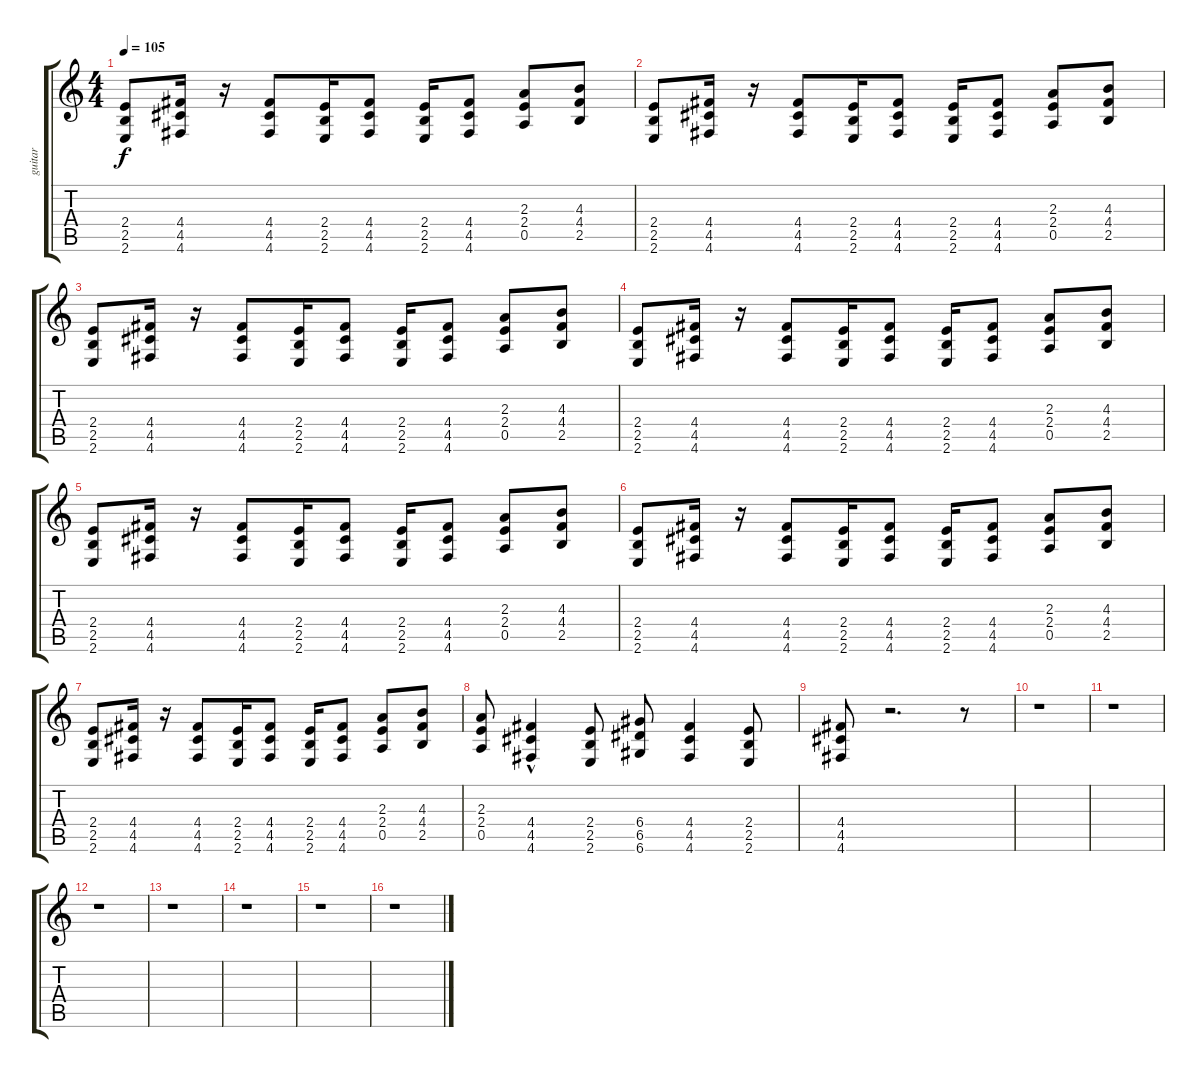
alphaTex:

\track ("guitar" "guitar") {instrument distortionguitar}
\staff {score tabs}
\tuning (E4 B3 G3 D3 A2 D2) {hide}
\ts (4 4)
\tempo 105
\clef g2
\ks c
(2.4 2.5 2.6).8{dy f} (4.4 4.5 4.6).16 r.16 (4.4 4.5 4.6).8 (2.4 2.5 2.6).16 (4.4 4.5 4.6).8 (2.4 2.5 2.6).16 (4.4 4.5 4.6).8 (2.3 2.4 0.5).8 (4.3 4.4 2.5).8 |
(2.4 2.5 2.6).8 (4.4 4.5 4.6).16 r.16 (4.4 4.5 4.6).8 (2.4 2.5 2.6).16 (4.4 4.5 4.6).8 (2.4 2.5 2.6).16 (4.4 4.5 4.6).8 (2.3 2.4 0.5).8 (4.3 4.4 2.5).8 |
(2.4 2.5 2.6).8 (4.4 4.5 4.6).16 r.16 (4.4 4.5 4.6).8 (2.4 2.5 2.6).16 (4.4 4.5 4.6).8 (2.4 2.5 2.6).16 (4.4 4.5 4.6).8 (2.3 2.4 0.5).8 (4.3 4.4 2.5).8 |
(2.4 2.5 2.6).8 (4.4 4.5 4.6).16 r.16 (4.4 4.5 4.6).8 (2.4 2.5 2.6).16 (4.4 4.5 4.6).8 (2.4 2.5 2.6).16 (4.4 4.5 4.6).8 (2.3 2.4 0.5).8 (4.3 4.4 2.5).8 |
(2.4 2.5 2.6).8 (4.4 4.5 4.6).16 r.16 (4.4 4.5 4.6).8 (2.4 2.5 2.6).16 (4.4 4.5 4.6).8 (2.4 2.5 2.6).16 (4.4 4.5 4.6).8 (2.3 2.4 0.5).8 (4.3 4.4 2.5).8 |
(2.4 2.5 2.6).8 (4.4 4.5 4.6).16 r.16 (4.4 4.5 4.6).8 (2.4 2.5 2.6).16 (4.4 4.5 4.6).8 (2.4 2.5 2.6).16 (4.4 4.5 4.6).8 (2.3 2.4 0.5).8 (4.3 4.4 2.5).8 |
(2.4 2.5 2.6).8 (4.4 4.5 4.6).16 r.16 (4.4 4.5 4.6).8 (2.4 2.5 2.6).16 (4.4 4.5 4.6).8 (2.4 2.5 2.6).16 (4.4 4.5 4.6).8 (2.3 2.4 0.5).8 (4.3 4.4 2.5).8 |
(2.3 2.4 0.5).8 (4.4 4.5{hac} 4.6).4 (2.4 2.5 2.6).8 (6.4 6.5 6.6).8 (4.4 4.5 4.6).4 (2.4 2.5 2.6).8 |
(4.4 4.5 4.6).8 r.2{d} r.8 |
r.1 |
r.1 |
r.1 |
r.1 |
r.1 |
r.1 |
r.1
